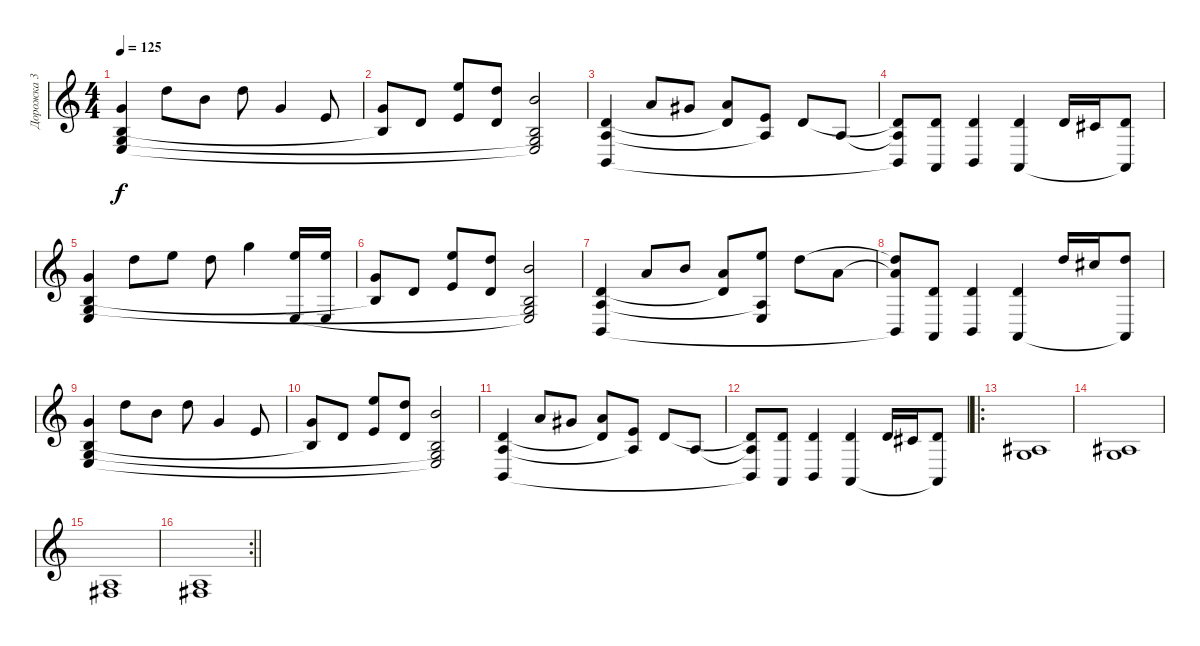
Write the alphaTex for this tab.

\track ("Дорожка 3" "Дорожка 3") {instrument electricgrandpiano}
\staff {score}
\tuning (E4 B3 G3 D3 A2 E2) {hide}
\ts (4 4)
\tempo 125
\clef g2
\ks c
(3.1 0.2 0.3 2.4).4{dy f} 10.1.8 7.1.8 10.1.8 3.1.4 0.1.8 |
(3.1 0.2{t}).8 3.2.8 (0.1 17.2).8 (10.1 3.2).8 (7.1 0.2 0.3{t} 2.4{t}).2 |
(3.2 2.3 2.5).4 5.1.8 4.1.8 (5.1 3.2{t}).8 (0.1 2.3{t}).8 3.2.8 2.3.8 |
(3.2{t} 2.3{t} 2.5{t}).8 (3.2 0.5).8 (3.2 2.5).4 (3.2 0.5).4 3.2.16 2.2.16 (3.2 0.5{t}).8 |
(3.1 0.2 0.3 2.4).4 10.1.8 12.1.8 10.1.8 15.1.4 (12.1 2.4).16 (12.1 12.6).16 |
(3.1 0.2{t}).8 3.2.8 (0.1 17.2).8 (10.1 3.2).8 (7.1 0.2 0.3{t} 2.4{t}).2 |
(3.2 2.3 2.5).4 5.1.8 7.1.8 (5.1 3.2{t}).8 (12.1 2.3{t} 12.6).8 15.2.8 14.3.8 |
(15.2{t} 14.3{t} 2.5{t}).8 (3.2 0.5).8 (3.2 2.5).4 (3.2 0.5).4 15.2.16 14.2.16 (15.2 0.5{t}).8 |
(3.1 0.2 0.3 2.4).4 10.1.8 7.1.8 10.1.8 3.1.4 0.1.8 |
(3.1 0.2{t}).8 3.2.8 (0.1 17.2).8 (10.1 3.2).8 (7.1 0.2 0.3{t} 2.4{t}).2 |
(3.2 2.3 2.5).4 5.1.8 4.1.8 (5.1 3.2{t}).8 (0.1 2.3{t}).8 3.2.8 2.3.8 |
(3.2{t} 2.3{t} 2.5{t}).8 (3.2 0.5).8 (3.2 2.5).4 (3.2 0.5).4 3.2.16 2.2.16 (3.2 0.5{t}).8 |
\ro
(3.3 5.4).1{volume 8 instrument drawbarorgan} |
(3.3 5.4).1 |
(2.3 4.4).1 |
\rc 2
\barLineRight lightlight
(2.3 4.4).1
